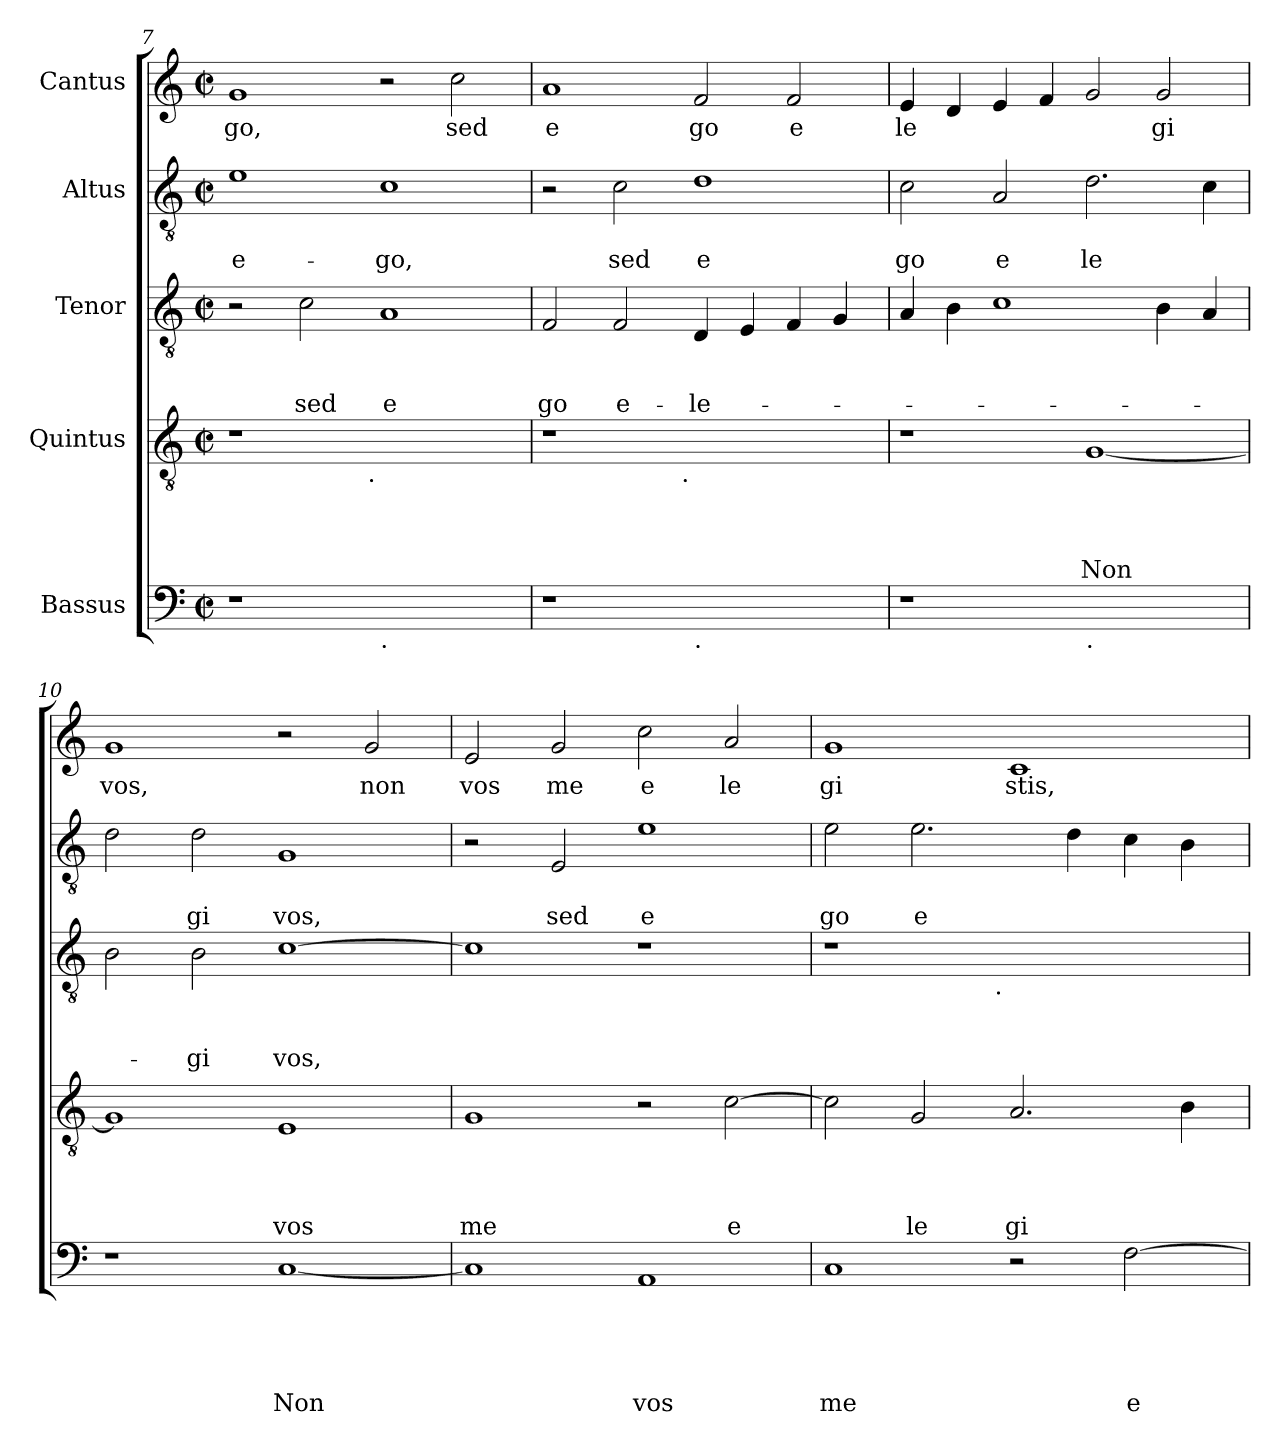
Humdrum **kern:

**kern	**text	**text	**text	**text	**text	**kern	**text	**text	**text	**text	**kern	**text	**text	**text	**kern	**text	**text	**kern	**text
*part5	*part5	*part5	*part5	*part5	*part5	*part4	*part4	*part4	*part4	*part4	*part3	*part3	*part3	*part3	*part2	*part2	*part2	*part1	*part1
*staff5	*staff5	*staff5	*staff5	*staff5	*staff5	*staff4	*staff4	*staff4	*staff4	*staff4	*staff3	*staff3	*staff3	*staff3	*staff2	*staff2	*staff2	*staff1	*staff1
*I"Bassus	*	*	*	*	*	*I"Quintus	*	*	*	*	*I"Tenor	*	*	*	*I"Altus	*	*	*I"Cantus	*
*clefF4	*	*	*	*	*	*clefGv2	*	*	*	*	*clefGv2	*	*	*	*clefGv2	*	*	*clefG2	*
*k[]	*	*	*	*	*	*k[]	*	*	*	*	*k[]	*	*	*	*k[]	*	*	*k[]	*
*C:	*	*	*	*	*	*C:	*	*	*	*	*C:	*	*	*	*C:	*	*	*C:	*
*M2/2	*	*	*	*	*	*M2/2	*	*	*	*	*M2/2	*	*	*	*M2/2	*	*	*M2/2	*
*met(c|)	*	*	*	*	*	*met(c|)	*	*	*	*	*met(c|)	*	*	*	*met(c|)	*	*	*met(c|)	*
=7	=7	=7	=7	=7	=7	=7	=7	=7	=7	=7	=7	=7	=7	=7	=7	=7	=7	=7	=7
!	!	!	!	!	!	!	!	!	!	!	!	!	!	!	!	!	!LO:LY:b	!	!LO:LY:b
*	*	*	*	*	*	*^	*	*	*	*	*	*	*	*	*	*	*	*	*
1r	.	.	.	.	.	1r	2ryy	.	.	.	.	2r	.	.	.	1e	.	e-	1g	-go,
!	!	!	!	!	!	!	!	!	!	!	!	!	!	!	!LO:LY:b	!	!	!	!	!
.	.	.	.	.	.	.	4...ryy	.	.	.	.	2c\	.	.	sed	.	.	.	.	.
!	!	!	!	!	!	!	!LO:TX:b:t=.	!	!	!	!	!	!	!	!	!	!	!	!	!
.	.	.	.	.	.	.	1ryy	.	.	.	.	.	.	.	.	.	.	.	.	.
!LO:TX:b:t=.	!	!	!	!	!	!	!	!	!	!	!	!	!	!	!	!	!	!	!	!
!	!	!	!	!	!	!	!	!	!	!	!	!	!	!	!LO:LY:b	!	!	!LO:LY:b	!	!
1ryy	.	.	.	.	.	1ryy	.	.	.	.	.	1A	.	.	e	1c	.	-go,	2r	.
!	!	!	!	!	!	!	!	!	!	!	!	!	!	!	!	!	!	!	!	!LO:LY:b
.	.	.	.	.	.	.	.	.	.	.	.	.	.	.	.	.	.	.	2cc\	sed
.	.	.	.	.	.	.	32ryy	.	.	.	.	.	.	.	.	.	.	.	.	.
!!LO:LB:g=z
=8	=8	=8	=8	=8	=8	=8	=8	=8	=8	=8	=8	=8	=8	=8	=8	=8	=8	=8	=8	=8
!	!	!	!	!	!	!	!	!	!	!	!	!	!	!	!LO:LY:b	!	!	!	!	!LO:LY:b
1r	.	.	.	.	.	1r	2ryy	.	.	.	.	2F/	.	.	go	2r	.	.	1a	e
!	!	!	!	!	!	!	!	!	!	!	!	!	!	!	!LO:LY:b	!	!	!LO:LY:b	!	!
.	.	.	.	.	.	.	4...ryy	.	.	.	.	2F/	.	.	e-	2c\	.	sed	.	.
!	!	!	!	!	!	!	!LO:TX:b:t=.	!	!	!	!	!	!	!	!	!	!	!	!	!
.	.	.	.	.	.	.	1ryy	.	.	.	.	.	.	.	.	.	.	.	.	.
!LO:TX:b:t=.	!	!	!	!	!	!	!	!	!	!	!	!	!	!	!	!	!	!	!	!
!	!	!	!	!	!	!	!	!	!	!	!	!	!	!	!LO:LY:b	!	!	!LO:LY:b	!	!LO:LY:b
1ryy	.	.	.	.	.	1ryy	.	.	.	.	.	4D/	.	.	-le-	1d	.	e	2f/	go
.	.	.	.	.	.	.	.	.	.	.	.	4E/	.	.	.	.	.	.	.	.
!	!	!	!	!	!	!	!	!	!	!	!	!	!	!	!	!	!	!	!	!LO:LY:b
.	.	.	.	.	.	.	.	.	.	.	.	4F/	.	.	.	.	.	.	2f/	e
.	.	.	.	.	.	.	.	.	.	.	.	4G/	.	.	.	.	.	.	.	.
.	.	.	.	.	.	.	32ryy	.	.	.	.	.	.	.	.	.	.	.	.	.
=9	=9	=9	=9	=9	=9	=9	=9	=9	=9	=9	=9	=9	=9	=9	=9	=9	=9	=9	=9	=9
!	!	!	!	!	!	!	!	!	!	!	!	!	!	!	!	!	!	!LO:LY:b	!	!LO:LY:b
*	*	*	*	*	*	*v	*v	*	*	*	*	*	*	*	*	*	*	*	*	*
1r	.	.	.	.	.	1r	.	.	.	.	4A/	.	.	.	2c\	.	go	4e/	le
.	.	.	.	.	.	.	.	.	.	.	4B\	.	.	.	.	.	.	4d/	.
!	!	!	!	!	!	!	!	!	!	!	!	!	!	!	!	!	!LO:LY:b	!	!
.	.	.	.	.	.	.	.	.	.	.	1c	.	.	.	2A/	.	e	4e/	.
.	.	.	.	.	.	.	.	.	.	.	.	.	.	.	.	.	.	4f/	.
!LO:TX:b:t=.	!	!	!	!	!	!	!	!	!	!	!	!	!	!	!	!	!	!	!
!	!	!	!	!	!	!	!	!	!	!LO:LY:b	!	!	!	!	!	!	!LO:LY:b	!	!
1ryy	.	.	.	.	.	[<1G	.	.	.	Non	.	.	.	.	2.d\	.	le	2g/	.
!	!	!	!	!	!	!	!	!	!	!	!	!	!	!	!	!	!	!	!LO:LY:b
.	.	.	.	.	.	.	.	.	.	.	4B\	.	.	.	.	.	.	2g/	gi
.	.	.	.	.	.	.	.	.	.	.	4A/	.	.	.	4c\	.	.	.	.
=10	=10	=10	=10	=10	=10	=10	=10	=10	=10	=10	=10	=10	=10	=10	=10	=10	=10	=10	=10
!	!	!	!	!	!	!	!	!	!	!	!	!	!	!	!	!	!	!	!LO:LY:b
1r	.	.	.	.	.	1G]	.	.	.	.	2B\	.	.	.	2d\	.	.	1g	vos,
!	!	!	!	!	!	!	!	!	!	!	!	!	!	!LO:LY:b	!	!	!LO:LY:b	!	!
.	.	.	.	.	.	.	.	.	.	.	2B\	.	.	-gi	2d\	.	gi	.	.
!	!	!	!	!	!LO:LY:b	!	!	!	!	!LO:LY:b	!	!	!	!LO:LY:b	!	!	!LO:LY:b	!	!
[<1C	.	.	.	.	Non	1E	.	.	.	vos	[>1c	.	.	vos,	1G	.	vos,	2r	.
!	!	!	!	!	!	!	!	!	!	!	!	!	!	!	!	!	!	!	!LO:LY:b
.	.	.	.	.	.	.	.	.	.	.	.	.	.	.	.	.	.	2g/	non
=11	=11	=11	=11	=11	=11	=11	=11	=11	=11	=11	=11	=11	=11	=11	=11	=11	=11	=11	=11
!	!	!	!	!	!	!	!	!	!	!LO:LY:b	!	!	!	!	!	!	!	!	!LO:LY:b
1C]	.	.	.	.	.	1G	.	.	.	me	1c]	.	.	.	2r	.	.	2e/	vos
!	!	!	!	!	!	!	!	!	!	!	!	!	!	!	!	!	!LO:LY:b	!	!LO:LY:b
.	.	.	.	.	.	.	.	.	.	.	.	.	.	.	2E/	.	sed	2g/	me
!	!	!	!	!	!LO:LY:b	!	!	!	!	!	!	!	!	!	!	!	!LO:LY:b	!	!LO:LY:b
1AA	.	.	.	.	vos	2r	.	.	.	.	1r	.	.	.	1e	.	e	2cc\	e
!	!	!	!	!	!	!	!	!	!	!LO:LY:b	!	!	!	!	!	!	!	!	!LO:LY:b
.	.	.	.	.	.	[>2c\	.	.	.	e	.	.	.	.	.	.	.	2a/	le
=12	=12	=12	=12	=12	=12	=12	=12	=12	=12	=12	=12	=12	=12	=12	=12	=12	=12	=12	=12
!	!	!	!	!	!LO:LY:b	!	!	!	!	!	!	!	!	!	!	!	!LO:LY:b	!	!LO:LY:b
*	*	*	*	*	*	*	*	*	*	*	*^	*	*	*	*	*	*	*	*
1C	.	.	.	.	me	2c\]	.	.	.	.	1r	2ryy	.	.	.	2e\	.	go	1g	gi
!	!	!	!	!	!	!	!	!	!	!LO:LY:b	!	!	!	!	!	!	!	!LO:LY:b	!	!
.	.	.	.	.	.	2G/	.	.	.	le	.	4...ryy	.	.	.	2.e\	.	e	.	.
!	!	!	!	!	!	!	!	!	!	!	!	!LO:TX:b:t=.	!	!	!	!	!	!	!	!
.	.	.	.	.	.	.	.	.	.	.	.	1ryy	.	.	.	.	.	.	.	.
!	!	!	!	!	!	!	!	!	!	!LO:LY:b	!	!	!	!	!	!	!	!	!	!LO:LY:b
2r	.	.	.	.	.	2.A/	.	.	.	gi	1ryy	.	.	.	.	.	.	.	1c	stis,
.	.	.	.	.	.	.	.	.	.	.	.	.	.	.	.	4d\	.	.	.	.
!	!	!	!	!	!LO:LY:b	!	!	!	!	!	!	!	!	!	!	!	!	!	!	!
[>2F\	.	.	.	.	e	.	.	.	.	.	.	.	.	.	.	4c\	.	.	.	.
.	.	.	.	.	.	4B\	.	.	.	.	.	.	.	.	.	4B\	.	.	.	.
.	.	.	.	.	.	.	.	.	.	.	.	32ryy	.	.	.	.	.	.	.	.
*	*	*	*	*	*	*	*	*	*	*	*v	*v	*	*	*	*	*	*	*	*
=	=	=	=	=	=	=	=	=	=	=	=	=	=	=	=	=	=	=	=
*-	*-	*-	*-	*-	*-	*-	*-	*-	*-	*-	*-	*-	*-	*-	*-	*-	*-	*-	*-
